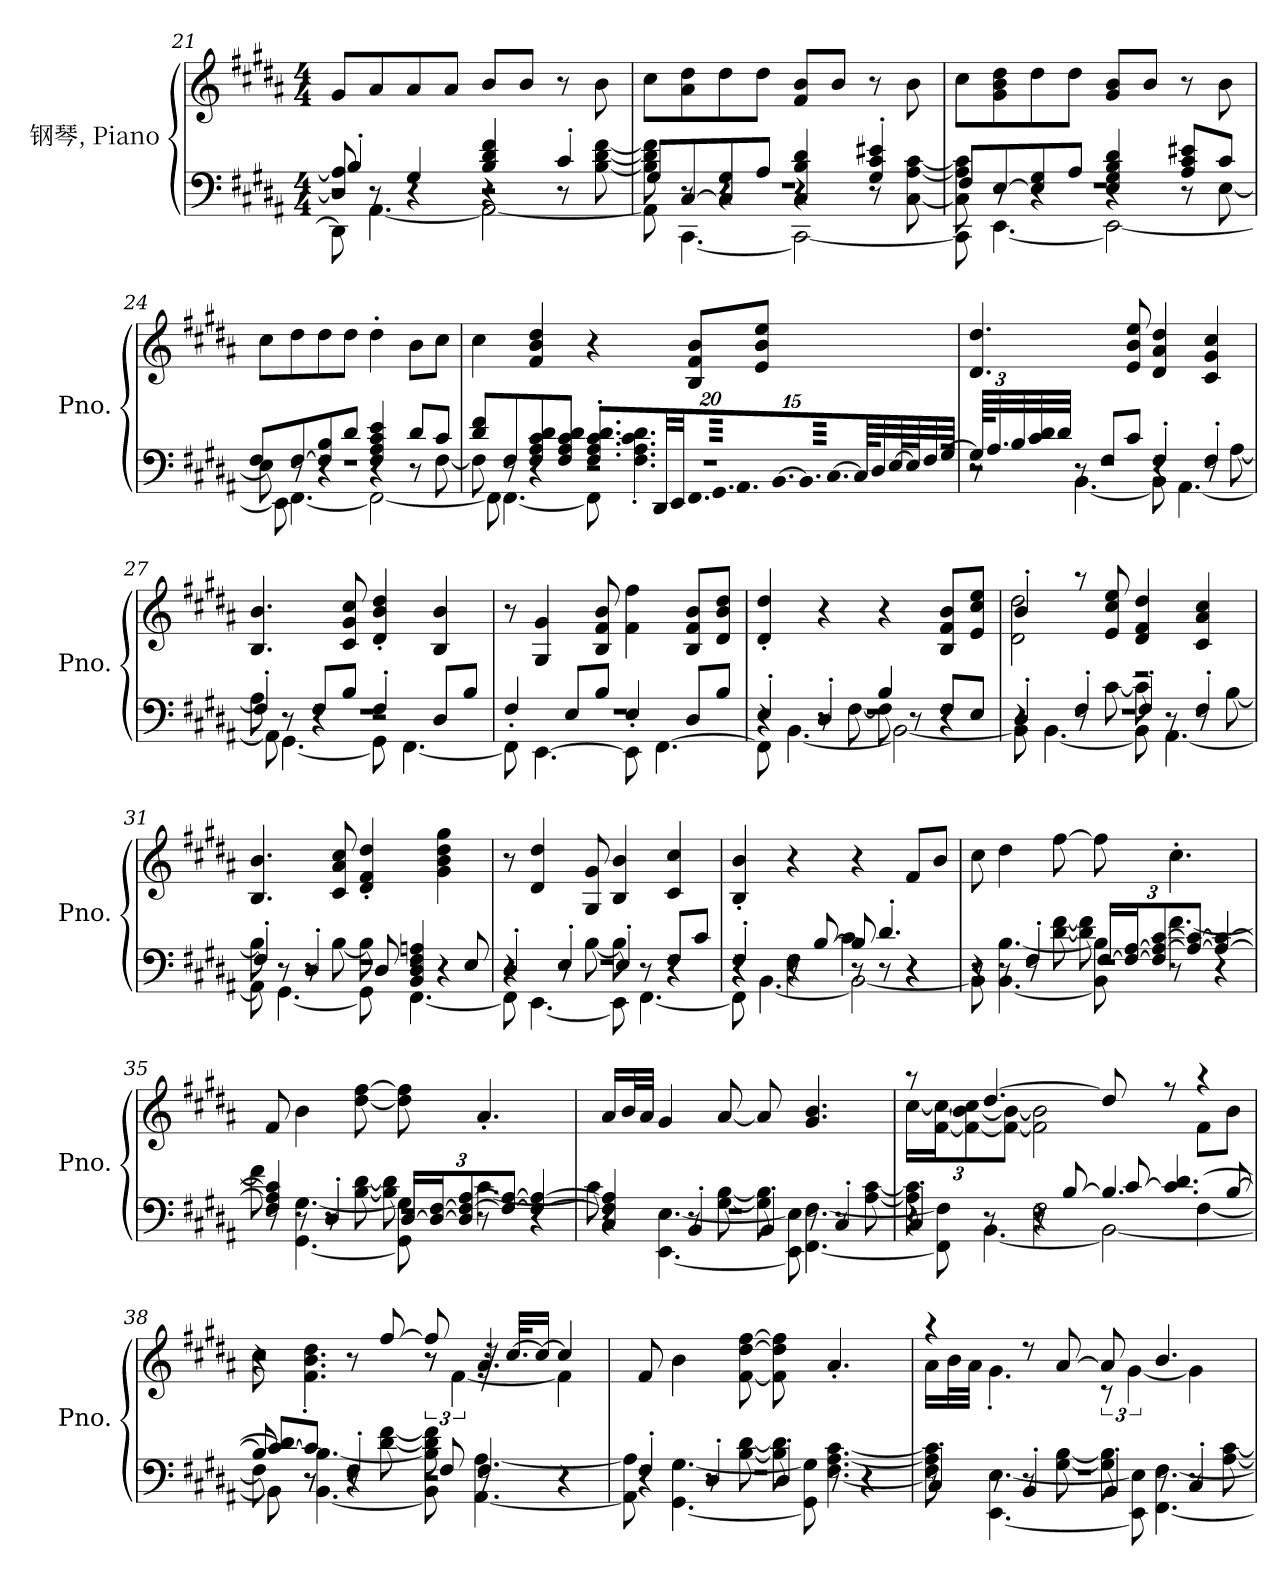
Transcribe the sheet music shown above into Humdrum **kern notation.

**kern	**kern
*part1	*part1
*staff2	*staff1
*I"钢琴, Piano	*
*I'Pno.	*
*clefF4	*clefG2
*k[f#c#g#d#a#]	*k[f#c#g#d#a#]
*M4/4	*M4/4
=21	=21
*^	*
*	*^	*
*	*	*^	*
8D#/] 8A#/]	2r	4B'/	8DD#\]	8g#/L
8r	.	.	[4.AA#\	8a#/
4r	.	4G#/	.	8a#/
.	.	.	.	8a#/J
2r	4r	4B/ 4d#/ 4f#/	2AA#\_	8b/L
.	.	.	.	8b/J
.	8r	4c#'/	.	8r
.	[8B\ [8d#\ [8f#\	.	.	8b\
=22	=22	=22	=22	=22
1r	8B\] 8d#\] 8f#\]	8G#/L	8AA#\]	8cc#\L
.	8r	[8C#/	[4.CC#\	8a#\ 8dd#\
.	4r	8C#/] 8G#/	.	8dd#\
.	.	8A#/J	.	8dd#\J
.	4r	4C#/ 4B/ 4d#/	2CC#\_	8f#/ 8b/L
.	.	.	.	8b/J
.	8r	4G#/' 4c#/' 4e#X/'	.	8r
.	[8C#\ [8A#\ [8c#\	.	.	8b\
!!LO:LB:g=z
=23	=23	=23	=23	=23
1r	8C#\] 8A#\] 8c#\]	8F#/L	8CC#\]	8cc#\L
.	8r	[8E/	[4.EE\	8g#\ 8b\ 8dd#\
.	4r	8E/] 8G#/	.	8dd#\
.	.	8A#/J	.	8dd#\J
.	4r	4E/ 4G#/ 4B/ 4d#/	2EE\_	8g#/ 8b/L
.	.	.	.	8b/J
.	8r	8A#/ 8c#/ 8e#X/L	.	8r
.	[8E\	8c#/J	.	8b\
=24	=24	=24	=24	=24
1r	8E\]	8F#/L	8EE\]	8cc#\L
.	8r	[8F#/	[4.FF#\	8dd#\
.	4r	8F#/] 8B/	.	8dd#\
.	.	8d#/J	.	8dd#\J
.	4r	4F#/ 4A#/ 4c#/ 4e/	2FF#\_	4dd#'\
.	8r	8d#/L	.	8b\L
.	[8F#\	8c#/J	.	8cc#\J
!!LO:LB:g=z
=25	=25	=25	=25	=25
1r	8F#\]	8d#/ 8f#/L	8FF#\]	4cc#\
.	8r	8F#/	[4.FF#\	.
.	4r	8F#/ 8A#/ 8c#/ 8d#/	.	4f#/ 4b/ 4dd#/
.	.	8F#/ 8A#/ 8c#/ 8d#/J	.	.
.	2r	8.F#/' 8.A#/' 8.c#/' 8.d#/'L	8FF#\]	4r
.	.	.	4.F#\' 4.A#\' 4.c#\' 4.d#\'	.
.	.	32DD#/LL	.	.
.	.	32EE/	.	.
*	*	*Xbrackettup	*	*
!	!	!LO:N:vis=32.	!	!
.	.	640%17FF#/L	.	8B/ 8f#/ 8b/L
!	!	!LO:N:vis=32.	!	!
.	.	640%17GG#/	.	.
.	.	1920ryy	.	.
!	!	!LO:N:vis=32.	!	!
.	.	640%17AA#/	.	.
!	!	!LO:N:vis=256.	!	!
.	.	[1920%17BB/K	.	.
!	!	!LO:N:vis=32.	!	!
.	.	640%17BB/]	.	.
.	.	1920ryy	.	.
!	!	!LO:N:vis=256.	!	!
.	.	[1920%17C#/K	.	.
.	.	64C#/J]	.	8e/ 8b/ 8ee/J
.	.	32D#/	.	.
.	.	[64E/L	.	.
.	.	64E/J]	.	.
.	.	32F#/	.	.
.	.	[64G#/JJJk	.	.
!!LO:LB:g=z
=26	=26	=26	=26	=26
1r	2r	96G#/KLLL]	8r	4.d#/ 4.dd#/
.	.	48.A#/	.	.
.	.	48B/	.	.
.	.	32c#/ 32d#/	.	.
.	.	32d#/JJJ	.	.
.	.	8r	[4.BB\	.
.	.	8F#/L	.	.
.	.	8c#/J	.	8e/ 8b/ 8ee/
.	4r	4F#'/	8BB\]	4d#/ 4a#/ 4dd#/
.	.	.	[4.AA#\	.
.	8r	4F#'/	.	4c#/ 4g#/ 4cc#/
.	[8A#\	.	.	.
=27	=27	=27	=27	=27
1r	8A#\]	4F#'/	8AA#\]	4.B/ 4.b/
.	8r	.	[4.GG#\	.
.	4r	8F#/L	.	.
.	.	8B/J	.	8c#/ 8g#/ 8cc#/
.	2r	4F#'/	8GG#\]	4d#/' 4b/' 4dd#/'
.	.	.	[4.FF#\	.
.	.	8D#/L	.	4B/ 4b/
.	.	8B/J	.	.
*	*	*v	*v	*
=28	=28	=28	=28
1r	4F#'/	8FF#\]	8r
.	.	[4.EE\	4G#/ 4g#/
.	8E/L	.	.
.	8B/J	.	8B/ 8f#/ 8b/
.	4E'/	8EE\]	4f#\ 4ff#\
.	.	[4.FF#\	.
.	8D#/L	.	8B/ 8f#/ 8b/L
.	8B/J	.	8d#/ 8b/ 8dd#/J
!!LO:LB:g=z
=29	=29	=29	=29
*	*	*^	*
1r	4r	4E'/	8FF#\]	4d#/' 4dd#/'
.	.	.	[4.BB\	.
.	8r	4D#'/	.	4r
.	[8F#\	.	.	.
.	8F#\]	4B/	2BB\_	4r
.	8r	.	.	.
.	4r	8F#/L	.	8B/ 8f#/ 8b/L
.	.	8E/J	.	8e/ 8cc#/ 8ee/J
=30	=30	=30	=30	=30
*	*	*	*	*^
1r	4r	4D#'/	8BB\]	4b'/	2d#\ 2dd#\
.	.	.	[4.BB\	.	.
.	8r	4F#'/	.	8r	.
.	[8c#\	.	.	8e/ 8cc#/ 8ee/	.
.	8c#\]	4F#'/	8BB\]	4d#/ 4f#/ 4dd#/	2r
.	8r	.	[4.AA#\	.	.
.	8r	4F#'/	.	4c#/ 4a#/ 4cc#/	.
.	[8B\	.	.	.	.
*	*	*	*	*v	*v
=31	=31	=31	=31	=31
1r	8B\]	4F#'/	8AA#\]	4.B/ 4.b/
.	8r	.	[4.GG#\	.
.	8r	4D#'/	.	.
.	[8B\	.	.	8c#/ 8a#/ 8cc#/
.	8B\]	8D#/	8GG#\]	4d#/' 4f#/' 4dd#/'
.	8r	4BB/ 4D#/ 4F#/ 4An/	[4.FF#\	.
.	4r	.	.	4g#\ 4b\ 4dd#\ 4gg#\
.	.	8E/	.	.
!!LO:LB:g=z
=32	=32	=32	=32	=32
1r	4r	4D#'/	8FF#\]	8r
.	.	.	[4.EE\	4d#/ 4dd#/
.	8r	4E'/	.	.
.	[8B\	.	.	8G#/ 8g#/
.	8B\]	4E'/	8EE\]	4B/ 4b/
.	8r	.	[4.FF#\	.
.	4r	8F#/L	.	4c#/ 4cc#/
.	.	8c#/J	.	.
=33	=33	=33	=33	=33
4r	4r	4F#'/	8FF#\]	4B/' 4b/'
.	.	.	[4.BB\	.
8r	4F#\	4r	.	4r
[8B/	.	.	.	.
8B/]	4c#\	8r	2BB\_	4r
8r	.	4.d#'/	.	.
4r	4r	.	.	8f#/L
.	.	.	.	8b/J
=34	=34	=34	=34	=34
1r	8r	4r	8BB\]	8cc#\
.	[4.BB\ [4.B\	.	8r	4dd#\
.	.	4F#'/	8r	.
.	.	.	[8d#\ [8f#\	[8ff#\
.	8BB\] 8B\]	[24F#/LL	8d#\] 8f#\]	8ff#\]
.	.	24F#/_ [24A#/J	.	.
.	.	12F#/] 12A#/_ [12c#/	.	.
.	8r	.	[4.f#\	4.cc#'\
.	.	12A#/_ 12c#/_J	.	.
.	4r	4A#/_ 4c#/_	.	.
!!LO:PB:g=z
=35	=35	=35	=35	=35
1r	8r	4F#/ 4A#/] 4c#/]	8f#\]	8f#/
.	[4.GG#\ [4.G#\	.	8r	4b\
.	.	4D#'/	8r	.
.	.	.	[8B\ [8d#\	[8dd#\ [8ff#\
.	8GG#\] 8G#\]	[24D#/LL	8B\] 8d#\]	8dd#\] 8ff#\]
.	.	24D#/_ [24F#/J	.	.
.	.	12D#/] 12F#/_ [12A#/	.	.
.	8r	.	[4.c#\	4.a#'/
.	.	12F#/_ 12A#/_J	.	.
.	4r	4F#/_ 4A#/_	.	.
=36	=36	=36	=36	=36
1r	4r	4C#/ 4F#/] 4A#/]	8c#\]	16a#/LL
.	.	.	.	32b/L
.	.	.	.	32a#/JJJ
.	.	.	[4.EE\ [4.E\	4g#/
.	8r	4BB'/	.	.
.	[8G#\ [8B\	.	.	[8a#/
.	8G#\] 8B\]	4BB'/	8EE\] 8E\]	8a#/]
.	8r	.	[4.FF#\ [4.F#\	4.g#/ 4.b/
.	8r	4C#'/	.	.
.	[8A#\ [8c#\	.	.	.
!!LO:LB:g=z
=37	=37	=37	=37	=37
*	*	*	*	*^
*	*	*	*	*	*Xbrackettup
4r	8A#\] 8c#\]	4C#'/	8FF#\] 8F#\]	8r	[24cc#\LL
.	.	.	.	.	[24f#\ 24cc#\_J
.	.	.	.	.	12f#\_ [12b\ 12cc#\]
.	8r	.	[4.BB\	[4.dd#/	.
.	.	.	.	.	12f#\_ 12b\_J
8r	2F#\	4r	.	.	2f#\] 2b\]
[8B/	.	.	.	.	.
4.B/]	.	[8c#/	2BB\_	8dd#/]	.
.	.	4.c#/] [4.d#/	.	8r	.
.	[4F#\	.	.	4r	8f#\L
[8B/	.	.	.	.	8b\J
=38	=38	=38	=38	=38	=38
*	*	*	*	*	*^
8B/]	8F#\]	[8c#/ 8d#/]L	8BB\]	4r	8cc#\	2r
8r	8r	8c#/J]	[4.BB\ [4.B\	.	4.f#\' 4.b\' 4.dd#\'	.
4r	8r	4F#'/	.	8r	.	.
.	[8d#\ [8f#\	.	.	[8ff#/	.	.
*	*	*	*	*	*brackettup	*
2r	8d#\] 8f#\]	8F#/	8BB\] 8B\]	8ff#/]	12r	8r
.	.	.	.	.	[6f#\	.
.	8r	4.F#/	[4.AA#\ [4.A#\	64r	.	4.a#/
.	.	.	.	[32.cc#/KLL	.	.
.	.	.	.	16cc#/JJ_	.	.
.	4r	.	.	4cc#/]	4f#\]	.
*	*	*	*	*v	*v	*v
!!LO:LB:g=z
=39	=39	=39	=39	=39
1r	4r	4F#'/	8AA#\] 8A#\]	8f#/
.	.	.	[4.GG#\ [4.G#\	4b\
.	8r	4D#'/	.	.
.	[8B\ [8d#\	.	.	[8f#\ [8dd#\ [8ff#\
.	8B\] 8d#\]	4D#'/	8GG#\] 8G#\]	8f#\] 8dd#\] 8ff#\]
.	[4.F#\ [4.A#\ [4.c#\	.	8r	4.a#'/
.	.	4r	4r	.
=40	=40	=40	=40	=40
*	*	*	*	*^
1r	8F#\] 8A#\] 8c#\]	4C#'/	8r	4r	16a#\LL
.	.	.	.	.	32b\L
.	.	.	.	.	32a#\JJJ
.	8r	.	[4.EE\ [4.E\	.	4.g#'\
.	8r	4BB'/	.	8r	.
.	[8G#\ [8B\	.	.	[8a#/	.
.	8G#\] 8B\]	4BB'/	8EE\] 8E\]	8a#/]	12r
.	.	.	.	.	[6g#\
.	8r	.	[4.FF#\ [4.F#\	4.b/	.
.	8r	4C#'/	.	.	4g#\]
.	[8A#\ [8c#\	.	.	.	.
*v	*v	*v	*v	*	*
*	*v	*v
=	=
*-	*-
